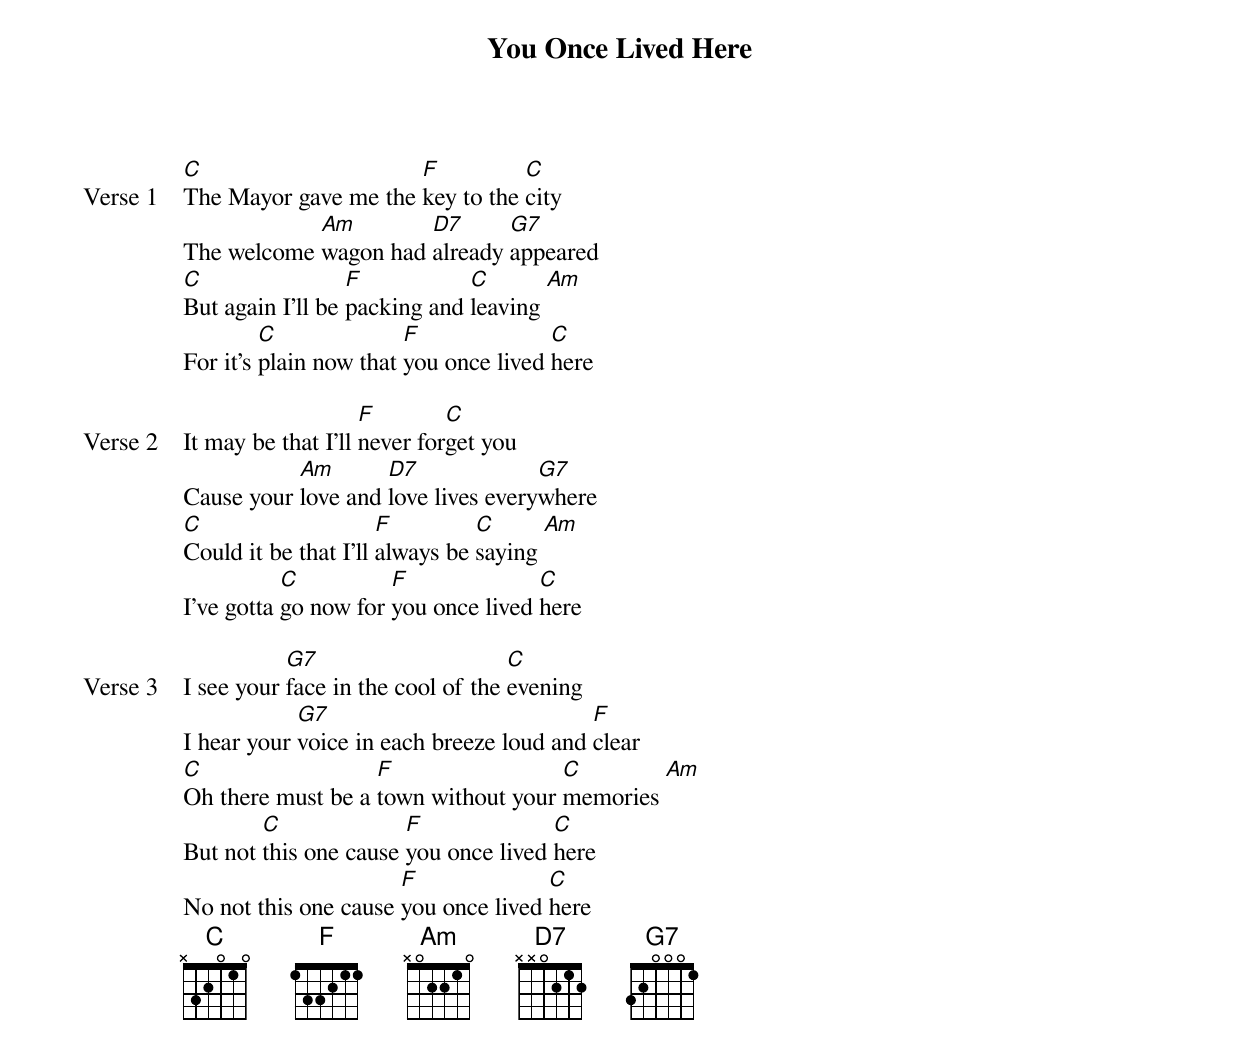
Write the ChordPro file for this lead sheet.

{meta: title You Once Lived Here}
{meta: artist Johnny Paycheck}
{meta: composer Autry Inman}
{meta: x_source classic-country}
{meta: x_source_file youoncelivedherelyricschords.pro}
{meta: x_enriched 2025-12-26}

{start_of_verse: Verse 1}
[C]The Mayor gave me the [F]key to the [C]city
The welcome [Am]wagon had [D7]already [G7]appeared
[C]But again I'll be [F]packing and [C]leaving [Am]
For it's [C]plain now that [F]you once lived [C]here
{end_of_verse}

{start_of_verse: Verse 2}
It may be that I'll [F]never for[C]get you
Cause your [Am]love and [D7]love lives every[G7]where
[C]Could it be that I'll [F]always be [C]saying [Am]
I've gotta [C]go now for [F]you once lived [C]here
{end_of_verse}

{start_of_verse: Verse 3}
I see your [G7]face in the cool of the [C]evening
I hear your [G7]voice in each breeze loud and [F]clear
[C]Oh there must be a [F]town without your [C]memories [Am]
But not [C]this one cause [F]you once lived [C]here
No not this one cause [F]you once lived [C]here
{end_of_verse}
